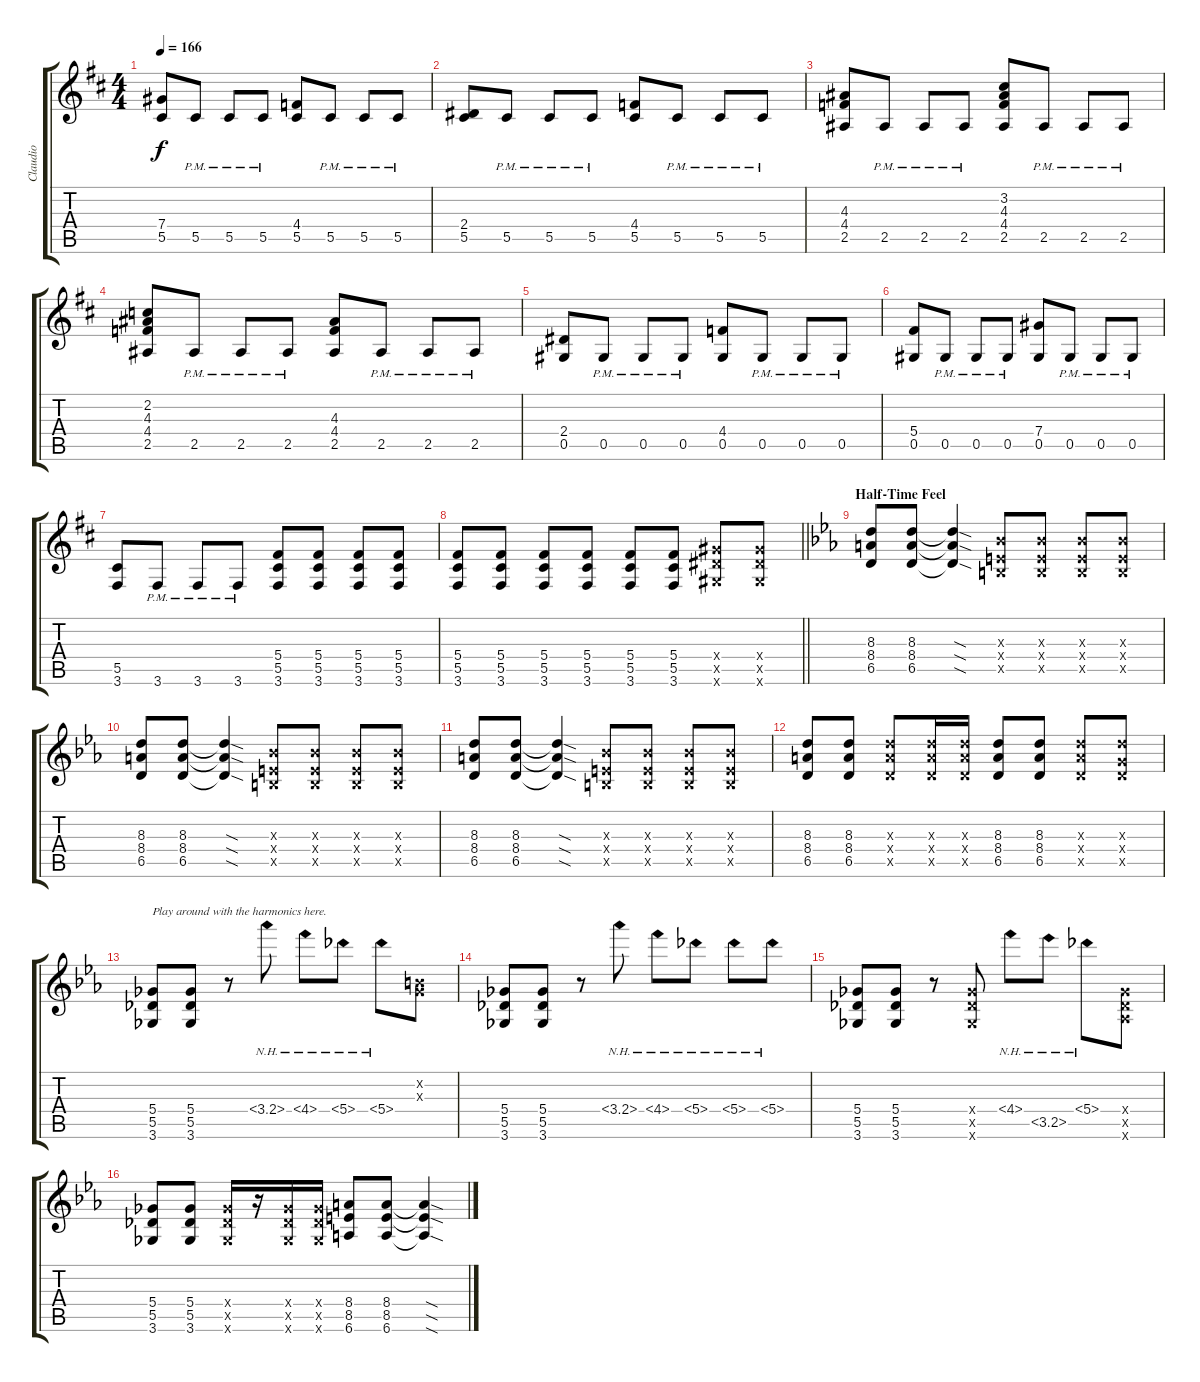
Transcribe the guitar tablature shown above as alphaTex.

\track ("Claudio" "Claudio") {instrument distortionguitar}
\staff {score tabs}
\tuning (Eb4 Bb3 Gb3 Db3 Ab2 Eb2) {hide}
\ts (4 4)
\tempo 166
\clef g2
\ks d
(7.4 5.5).8{dy f} 5.5{pm}.8 5.5{pm}.8 5.5{pm}.8 (4.4 5.5).8 5.5{pm}.8 5.5{pm}.8 5.5{pm}.8 |
(2.4 5.5).8 5.5{pm}.8 5.5{pm}.8 5.5{pm}.8 (4.4 5.5).8 5.5{pm}.8 5.5{pm}.8 5.5{pm}.8 |
(4.3 4.4 2.5).8 2.5{pm}.8 2.5{pm}.8 2.5{pm}.8 (3.2 4.3 4.4 2.5).8 2.5{pm}.8 2.5{pm}.8 2.5{pm}.8 |
(2.2 4.3 4.4 2.5).8 2.5{pm}.8 2.5{pm}.8 2.5{pm}.8 (4.3 4.4 2.5).8 2.5{pm}.8 2.5{pm}.8 2.5{pm}.8 |
(2.4 0.5).8 0.5{pm}.8 0.5{pm}.8 0.5{pm}.8 (4.4 0.5).8 0.5{pm}.8 0.5{pm}.8 0.5{pm}.8 |
(5.4 0.5).8 0.5{pm}.8 0.5{pm}.8 0.5{pm}.8 (7.4 0.5).8 0.5{pm}.8 0.5{pm}.8 0.5{pm}.8 |
(5.5 3.6).8 3.6{pm}.8 3.6{pm}.8 3.6{pm}.8 (5.4 5.5 3.6).8 (5.4 5.5 3.6).8 (5.4 5.5 3.6).8 (5.4 5.5 3.6).8 |
\barLineRight lightlight
(5.4 5.5 3.6).8 (5.4 5.5 3.6).8 (5.4 5.5 3.6).8 (5.4 5.5 3.6).8 (5.4 5.5 3.6).8 (5.4 5.5 3.6).8 (7.4{x} 7.5{x} 5.6{x}).8 (7.4{x} 7.5{x} 5.6{x}).8 |
\section ("" "Half-Time Feel")
\ks eb
(8.3 8.4 6.5).8 (8.3 8.4 6.5).8 (8.3{sod t} 8.4{sod t} 6.5{sod t}).4 (4.3{x} 3.4{x} 3.5{x}).8 (4.3{x} 3.4{x} 3.5{x}).8 (4.3{x} 3.4{x} 3.5{x}).8 (4.3{x} 3.4{x} 3.5{x}).8 |
(8.3 8.4 6.5).8 (8.3 8.4 6.5).8 (8.3{sod t} 8.4{sod t} 6.5{sod t}).4 (4.3{x} 3.4{x} 3.5{x}).8 (4.3{x} 3.4{x} 3.5{x}).8 (4.3{x} 3.4{x} 3.5{x}).8 (4.3{x} 3.4{x} 3.5{x}).8 |
(8.3 8.4 6.5).8 (8.3 8.4 6.5).8 (8.3{sod t} 8.4{sod t} 6.5{sod t}).4 (4.3{x} 3.4{x} 3.5{x}).8 (4.3{x} 3.4{x} 3.5{x}).8 (4.3{x} 3.4{x} 3.5{x}).8 (4.3{x} 3.4{x} 3.5{x}).8 |
(8.3 8.4 6.5).8 (8.3 8.4 6.5).8 (8.3{x} 8.4{x} 6.5{x}).8 (8.3{x} 8.4{x} 6.5{x}).16 (8.3{x} 8.4{x} 6.5{x}).16 (8.3 8.4 6.5).8 (8.3 8.4 6.5).8 (8.3{x} 8.4{x} 6.5{x}).8 (8.3{x} 6.4{x} 6.5{x}).8 |
(5.4 5.5 3.6).8{txt "Play around with the harmonics here."} (5.4 5.5 3.6).8 r.8 3.4{nh}.8 4.4{nh}.8 5.4{nh}.8 5.4{nh}.8 (1.2{x} 0.3{x}).8 |
(5.4 5.5 3.6).8 (5.4 5.5 3.6).8 r.8 3.4{nh}.8 4.4{nh}.8 5.4{nh}.8 5.4{nh}.8 5.4{nh}.8 |
(5.4 5.5 3.6).8 (5.4 5.5 3.6).8 r.8 (5.4{x} 5.5{x} 3.6{x}).8 4.4{nh}.8 3.5{nh}.8 5.4{nh}.8 (5.4{x} 5.5{x} 5.6{x}).8 |
(5.4 5.5 3.6).8 (5.4 5.5 3.6).8 (5.4{x} 5.5{x} 3.6{x}).16 r.16 (5.4{x} 5.5{x} 3.6{x}).16 (5.4{x} 5.5{x} 3.6{x}).16 (8.4 8.5 6.6).8 (8.4 8.5 6.6).8 (8.4{sod t} 8.5{sod t} 6.6{sod t}).4
